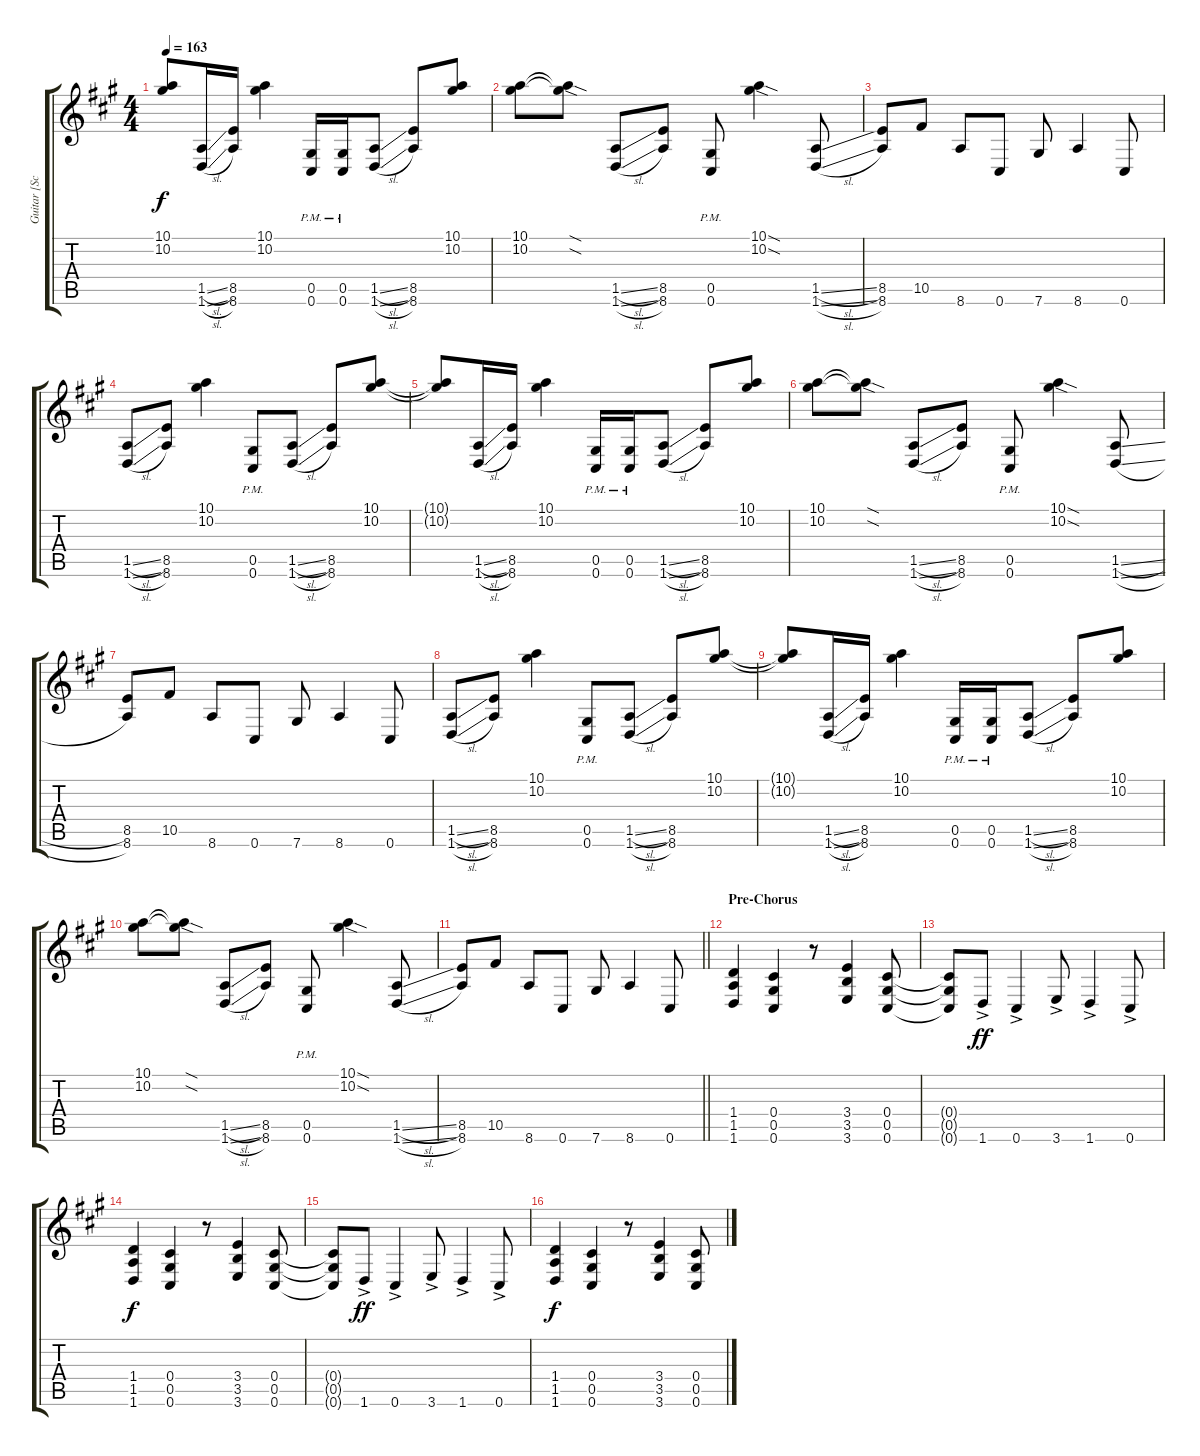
\track ("Guitar [Scott Henry]" "Guitar [Sc") {instrument distortionguitar}
\staff {score tabs}
\tuning (B3 Bb3 Gb3 Db3 Ab2 Db2) {hide}
\ts (4 4)
\tempo 163
\clef g2
\ks a
(10.1{t} 10.2{t}).8{dy f} (1.5{sl} 1.6{sl}).16 (8.5 8.6).16 (10.1 10.2).4 (0.5{pm} 0.6{pm}).16 (0.5{pm} 0.6{pm}).16 (1.5{sl} 1.6{sl}).8 (8.5 8.6).8 (10.1 10.2).8 |
(10.1 10.2).8 (10.1{sod t} 10.2{sod t}).8 (1.5{sl} 1.6{sl}).8 (8.5 8.6).8 (0.5{pm} 0.6{pm}).8 (10.1{sod} 10.2{sod}).4 (1.5{sl} 1.6{sl}).8 |
(8.5 8.6).8 10.5.8 8.6.8 0.6.8 7.6.8 8.6.4 0.6.8 |
(1.5{sl} 1.6{sl}).8 (8.5 8.6).8 (10.1 10.2).4 (0.5{pm} 0.6{pm}).8 (1.5{sl} 1.6{sl}).8 (8.5 8.6).8 (10.1 10.2).8 |
(10.1{t} 10.2{t}).8 (1.5{sl} 1.6{sl}).16 (8.5 8.6).16 (10.1 10.2).4 (0.5{pm} 0.6{pm}).16 (0.5{pm} 0.6{pm}).16 (1.5{sl} 1.6{sl}).8 (8.5 8.6).8 (10.1 10.2).8 |
(10.1 10.2).8 (10.1{sod t} 10.2{sod t}).8 (1.5{sl} 1.6{sl}).8 (8.5 8.6).8 (0.5{pm} 0.6{pm}).8 (10.1{sod} 10.2{sod}).4 (1.5{sl} 1.6{sl}).8 |
(8.5 8.6).8 10.5.8 8.6.8 0.6.8 7.6.8 8.6.4 0.6.8 |
(1.5{sl} 1.6{sl}).8 (8.5 8.6).8 (10.1 10.2).4 (0.5{pm} 0.6{pm}).8 (1.5{sl} 1.6{sl}).8 (8.5 8.6).8 (10.1 10.2).8 |
(10.1{t} 10.2{t}).8 (1.5{sl} 1.6{sl}).16 (8.5 8.6).16 (10.1 10.2).4 (0.5{pm} 0.6{pm}).16 (0.5{pm} 0.6{pm}).16 (1.5{sl} 1.6{sl}).8 (8.5 8.6).8 (10.1 10.2).8 |
(10.1 10.2).8 (10.1{sod t} 10.2{sod t}).8 (1.5{sl} 1.6{sl}).8 (8.5 8.6).8 (0.5{pm} 0.6{pm}).8 (10.1{sod} 10.2{sod}).4 (1.5{sl} 1.6{sl}).8 |
\barLineRight lightlight
(8.5 8.6).8 10.5.8 8.6.8 0.6.8 7.6.8 8.6.4 0.6.8 |
\section ("" "Pre-Chorus")
(1.4 1.5 1.6).4 (0.4 0.5 0.6).4 r.8 (3.4 3.5 3.6).4 (0.4 0.5 0.6).8 |
(0.4{t} 0.5{t} 0.6{t}).8 1.6{ac}.8{dy ff} 0.6{ac}.4 3.6{ac}.8 1.6{ac}.4 0.6{ac}.8 |
(1.4 1.5 1.6).4{dy f} (0.4 0.5 0.6).4 r.8 (3.4 3.5 3.6).4 (0.4 0.5 0.6).8 |
(0.4{t} 0.5{t} 0.6{t}).8 1.6{ac}.8{dy ff} 0.6{ac}.4 3.6{ac}.8 1.6{ac}.4 0.6{ac}.8 |
(1.4 1.5 1.6).4{dy f} (0.4 0.5 0.6).4 r.8 (3.4 3.5 3.6).4 (0.4 0.5 0.6).8
